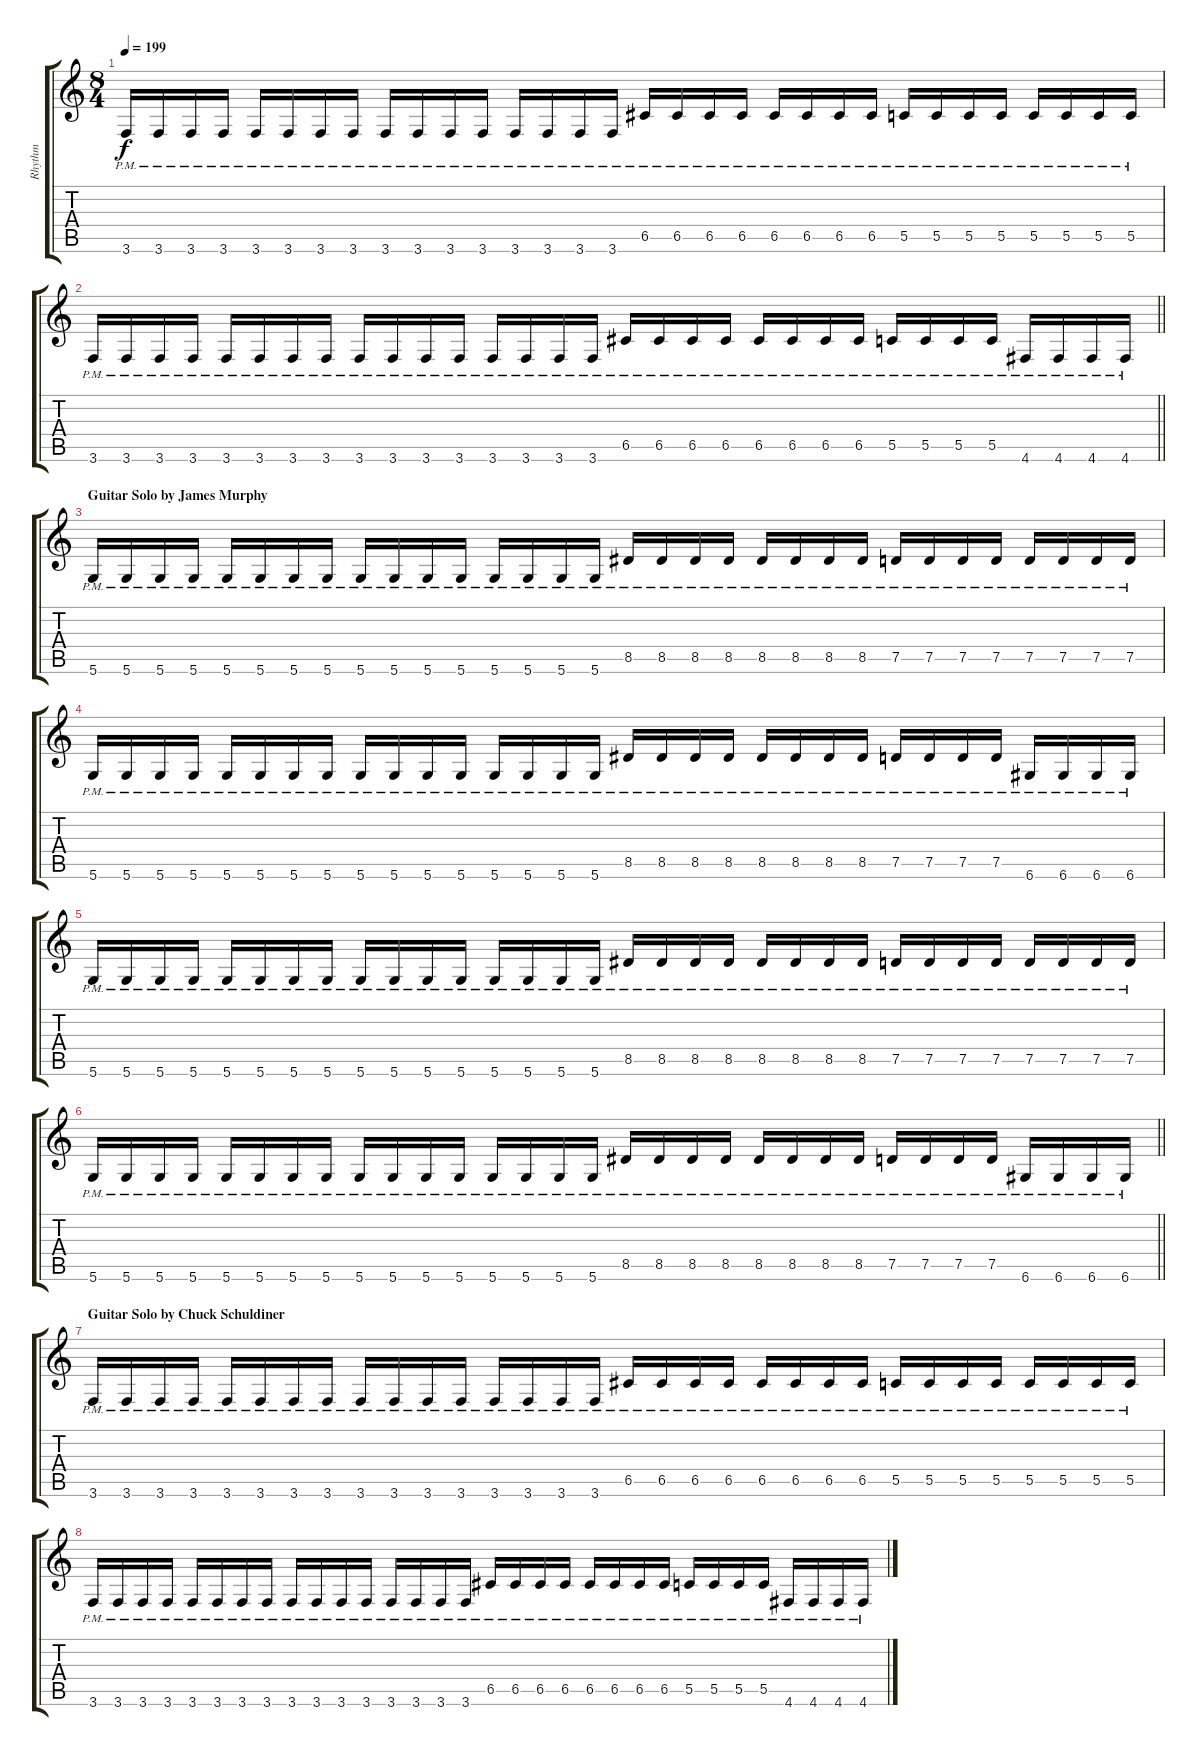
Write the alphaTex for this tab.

\track ("Rhythm" "Rhythm") {instrument overdrivenguitar}
\staff {score tabs}
\tuning (D4 A3 F3 C3 G2 D2) {hide}
\ts (8 4)
\tempo 199
\clef g2
\ks c
3.6{pm}.16{dy f} 3.6{pm}.16 3.6{pm}.16 3.6{pm}.16 3.6{pm}.16 3.6{pm}.16 3.6{pm}.16 3.6{pm}.16 3.6{pm}.16 3.6{pm}.16 3.6{pm}.16 3.6{pm}.16 3.6{pm}.16 3.6{pm}.16 3.6{pm}.16 3.6{pm}.16 6.5{pm}.16 6.5{pm}.16 6.5{pm}.16 6.5{pm}.16 6.5{pm}.16 6.5{pm}.16 6.5{pm}.16 6.5{pm}.16 5.5{pm}.16 5.5{pm}.16 5.5{pm}.16 5.5{pm}.16 5.5{pm}.16 5.5{pm}.16 5.5{pm}.16 5.5{pm}.16 |
\barLineRight lightlight
3.6{pm}.16 3.6{pm}.16 3.6{pm}.16 3.6{pm}.16 3.6{pm}.16 3.6{pm}.16 3.6{pm}.16 3.6{pm}.16 3.6{pm}.16 3.6{pm}.16 3.6{pm}.16 3.6{pm}.16 3.6{pm}.16 3.6{pm}.16 3.6{pm}.16 3.6{pm}.16 6.5{pm}.16 6.5{pm}.16 6.5{pm}.16 6.5{pm}.16 6.5{pm}.16 6.5{pm}.16 6.5{pm}.16 6.5{pm}.16 5.5{pm}.16 5.5{pm}.16 5.5{pm}.16 5.5{pm}.16 4.6{pm}.16 4.6{pm}.16 4.6{pm}.16 4.6{pm}.16 |
\section ("" "Guitar Solo by James Murphy")
5.6{pm}.16 5.6{pm}.16 5.6{pm}.16 5.6{pm}.16 5.6{pm}.16 5.6{pm}.16 5.6{pm}.16 5.6{pm}.16 5.6{pm}.16 5.6{pm}.16 5.6{pm}.16 5.6{pm}.16 5.6{pm}.16 5.6{pm}.16 5.6{pm}.16 5.6{pm}.16 8.5{pm}.16 8.5{pm}.16 8.5{pm}.16 8.5{pm}.16 8.5{pm}.16 8.5{pm}.16 8.5{pm}.16 8.5{pm}.16 7.5{pm}.16 7.5{pm}.16 7.5{pm}.16 7.5{pm}.16 7.5{pm}.16 7.5{pm}.16 7.5{pm}.16 7.5{pm}.16 |
5.6{pm}.16 5.6{pm}.16 5.6{pm}.16 5.6{pm}.16 5.6{pm}.16 5.6{pm}.16 5.6{pm}.16 5.6{pm}.16 5.6{pm}.16 5.6{pm}.16 5.6{pm}.16 5.6{pm}.16 5.6{pm}.16 5.6{pm}.16 5.6{pm}.16 5.6{pm}.16 8.5{pm}.16 8.5{pm}.16 8.5{pm}.16 8.5{pm}.16 8.5{pm}.16 8.5{pm}.16 8.5{pm}.16 8.5{pm}.16 7.5{pm}.16 7.5{pm}.16 7.5{pm}.16 7.5{pm}.16 6.6{pm}.16 6.6{pm}.16 6.6{pm}.16 6.6{pm}.16 |
5.6{pm}.16 5.6{pm}.16 5.6{pm}.16 5.6{pm}.16 5.6{pm}.16 5.6{pm}.16 5.6{pm}.16 5.6{pm}.16 5.6{pm}.16 5.6{pm}.16 5.6{pm}.16 5.6{pm}.16 5.6{pm}.16 5.6{pm}.16 5.6{pm}.16 5.6{pm}.16 8.5{pm}.16 8.5{pm}.16 8.5{pm}.16 8.5{pm}.16 8.5{pm}.16 8.5{pm}.16 8.5{pm}.16 8.5{pm}.16 7.5{pm}.16 7.5{pm}.16 7.5{pm}.16 7.5{pm}.16 7.5{pm}.16 7.5{pm}.16 7.5{pm}.16 7.5{pm}.16 |
\barLineRight lightlight
5.6{pm}.16 5.6{pm}.16 5.6{pm}.16 5.6{pm}.16 5.6{pm}.16 5.6{pm}.16 5.6{pm}.16 5.6{pm}.16 5.6{pm}.16 5.6{pm}.16 5.6{pm}.16 5.6{pm}.16 5.6{pm}.16 5.6{pm}.16 5.6{pm}.16 5.6{pm}.16 8.5{pm}.16 8.5{pm}.16 8.5{pm}.16 8.5{pm}.16 8.5{pm}.16 8.5{pm}.16 8.5{pm}.16 8.5{pm}.16 7.5{pm}.16 7.5{pm}.16 7.5{pm}.16 7.5{pm}.16 6.6{pm}.16 6.6{pm}.16 6.6{pm}.16 6.6{pm}.16 |
\section ("" "Guitar Solo by Chuck Schuldiner")
3.6{pm}.16 3.6{pm}.16 3.6{pm}.16 3.6{pm}.16 3.6{pm}.16 3.6{pm}.16 3.6{pm}.16 3.6{pm}.16 3.6{pm}.16 3.6{pm}.16 3.6{pm}.16 3.6{pm}.16 3.6{pm}.16 3.6{pm}.16 3.6{pm}.16 3.6{pm}.16 6.5{pm}.16 6.5{pm}.16 6.5{pm}.16 6.5{pm}.16 6.5{pm}.16 6.5{pm}.16 6.5{pm}.16 6.5{pm}.16 5.5{pm}.16 5.5{pm}.16 5.5{pm}.16 5.5{pm}.16 5.5{pm}.16 5.5{pm}.16 5.5{pm}.16 5.5{pm}.16 |
3.6{pm}.16 3.6{pm}.16 3.6{pm}.16 3.6{pm}.16 3.6{pm}.16 3.6{pm}.16 3.6{pm}.16 3.6{pm}.16 3.6{pm}.16 3.6{pm}.16 3.6{pm}.16 3.6{pm}.16 3.6{pm}.16 3.6{pm}.16 3.6{pm}.16 3.6{pm}.16 6.5{pm}.16 6.5{pm}.16 6.5{pm}.16 6.5{pm}.16 6.5{pm}.16 6.5{pm}.16 6.5{pm}.16 6.5{pm}.16 5.5{pm}.16 5.5{pm}.16 5.5{pm}.16 5.5{pm}.16 4.6{pm}.16 4.6{pm}.16 4.6{pm}.16 4.6{pm}.16
